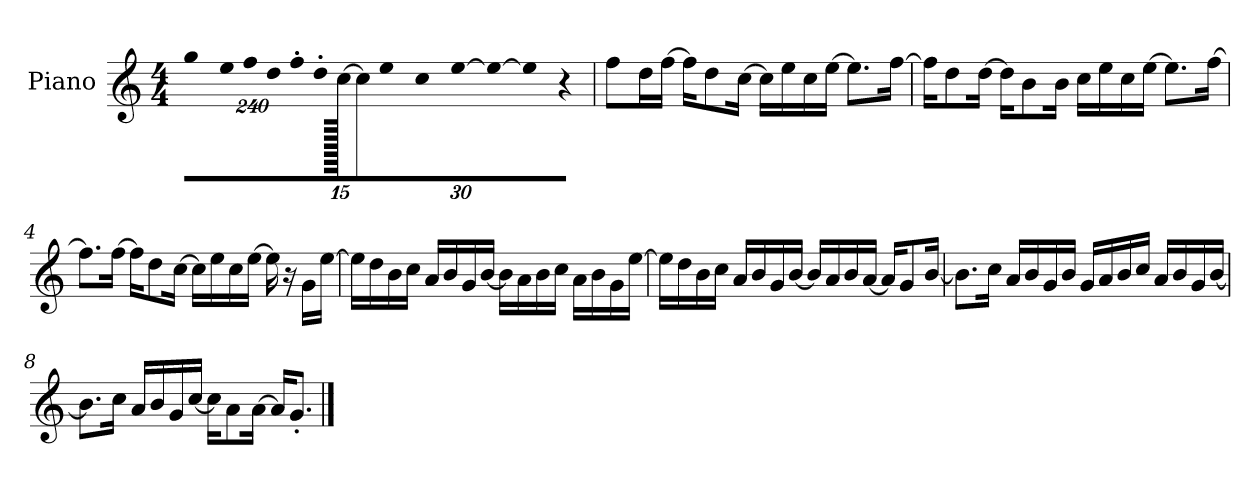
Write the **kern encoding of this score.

**kern
*part1
*staff1
*I"Piano
*I'P-no
*clefG2
*k[]
*M4/4
*MM90
*Xbrackettup
=1
!LO:N:vis=8
960%137gg\L
!LO:N:vis=16
1920%137ee\L
!LO:N:vis=16
1920%137ff\
!LO:N:vis=16
1920%137dd\
!LO:N:vis=16
1920%137ff'\
!LO:N:vis=16
1920%137dd'\JJ
[1920cc\
240%17cc\L]
!LO:N:vis=16
1920%137ee\
!LO:N:vis=16
1920%137cc\
!LO:N:vis=16
[1920%137ee\J
!LO:N:vis=8
960%137ee\_
!LO:N:vis=32
640%23ee\Jkk]
!LO:N:vis=32
640%23r
=2
8ff\L
16dd\L
[16ff\JJ
16ff\KL]
8dd\
[16cc\Jk
16cc\LL]
16ee\
16cc\
[16ee\JJ
8.ee\L]
[16ff\Jk
=3
16ff\KL]
8dd\
[16dd\Jk
16dd\KL]
8b\
16b\Jk
16cc\LL
16ee\
16cc\
[16ee\JJ
8.ee\L]
[16ff\Jk
!!LO:LB:g=z
=4
8.ff\L]
[16ff\Jk
16ff\KL]
8dd\
[16cc\Jk
16cc\LL]
16ee\
16cc\
[16ee\JJ
16ee\]
16r
16g\LL
[16ee\JJ
=5
16ee\LL]
16dd\
16b\
16cc\JJ
16a/LL
16b/
16g/
[16b/JJ
16b\LL]
16a\
16b\
16cc\JJ
16a\LL
16b\
16g\
[16ee\JJ
=6
16ee\LL]
16dd\
16b\
16cc\JJ
16a/LL
16b/
16g/
[16b/JJ
16b/LL]
16a/
16b/
[16a/JJ
16a/KL]
8g/
[16b/Jk
!!LO:LB:g=z
=7
8.b\L]
16cc\Jk
16a/LL
16b/
16g/
16b/JJ
16g/LL
16a/
16b/
16cc/JJ
16a/LL
16b/
16g/
[16b/JJ
=8
8.b\L]
16cc\Jk
16a/LL
16b/
16g/
[16cc/JJ
16cc\KL]
8a\
[16a\Jk
16a/KL]
8.g'/J
==
*-
